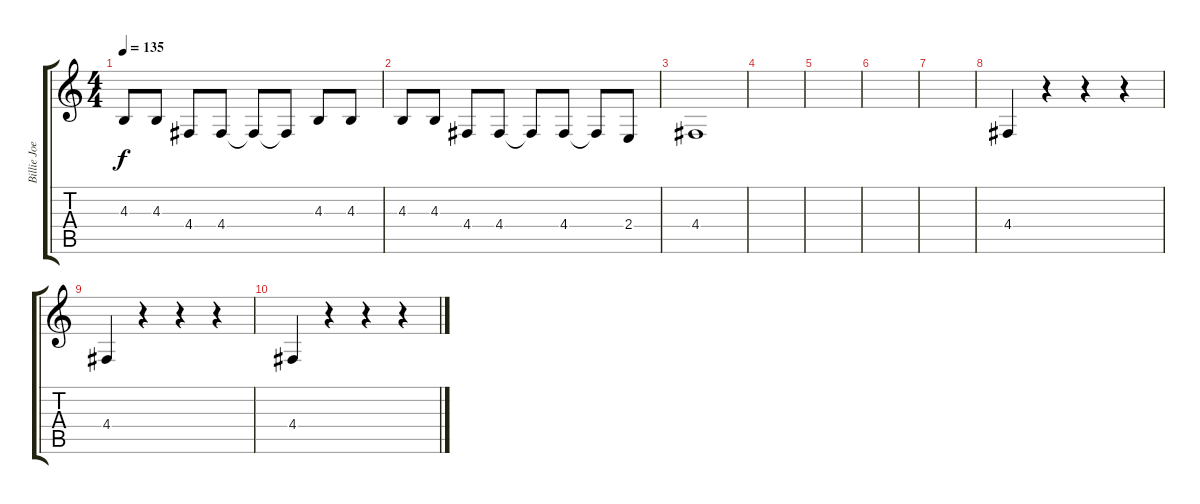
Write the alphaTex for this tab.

\track ("Billie Joe/Mike Vocals" "Billie Joe") {instrument oboe}
\staff {score tabs}
\tuning (E4 B3 G3 D3 A2 E2) {hide}
\ts (4 4)
\tempo 135
\clef g2
\ks c
4.3.8{dy f} 4.3.8 4.4.8 4.4.8 4.4{t}.8 4.4{t}.8 4.3.8 4.3.8 |
4.3.8 4.3.8 4.4.8 4.4.8 4.4{t}.8 4.4.8 4.4{t}.8 2.4.8 |
4.4.1 |
|
|
|
|
4.4.4 r.4 r.4 r.4 |
4.4.4 r.4 r.4 r.4 |
4.4.4 r.4 r.4 r.4
